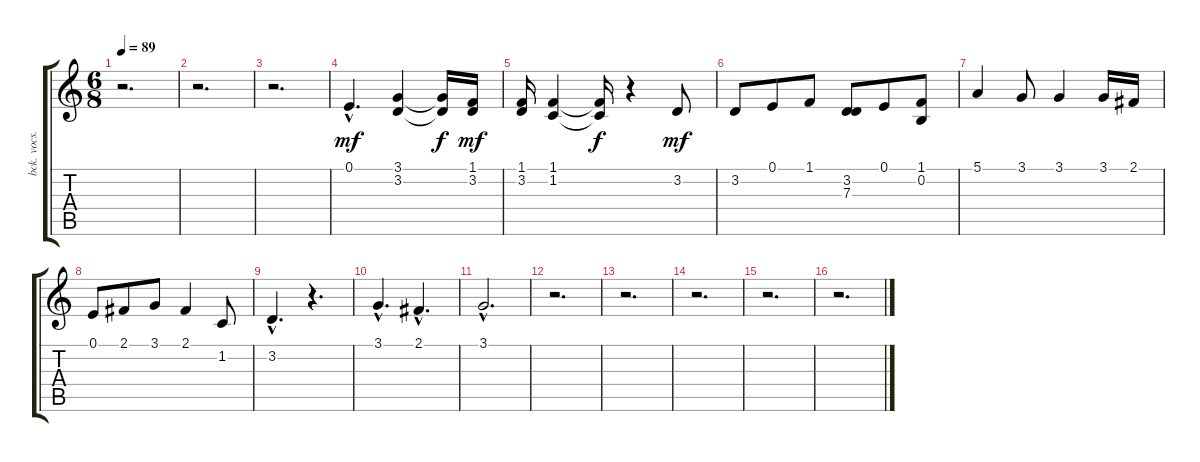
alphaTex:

\track ("bck. vocs." "bck. vocs.") {instrument flute}
\staff {score tabs}
\tuning (E4 B3 G3 D3 A2 E2) {hide}
\ts (6 8)
\tempo 89
\clef g2
\ks c
r.2{d dy mf} |
r.2{d} |
r.2{d} |
0.1{hac}.4{d} (3.1 3.2).4 (3.1{t} 3.2{t}).16{dy f} (1.1 3.2).16{dy mf} |
(1.1 3.2).16 (1.1 1.2).4 (1.1{t} 1.2{t}).16{dy f} r.4 3.2.8{dy mf} |
3.2.8 0.1.8 1.1.8 (3.2 7.3).8 0.1.8 (1.1 0.2).8 |
5.1.4 3.1.8 3.1.4 3.1.16 2.1.16 |
0.1.8 2.1.8 3.1.8 2.1.4 1.2.8 |
3.2{hac}.4{d} r.4{d} |
3.1{hac}.4{d} 2.1{hac}.4{d} |
3.1{hac}.2{d} |
r.2{d} |
r.2{d} |
r.2{d} |
r.2{d} |
r.2{d}
